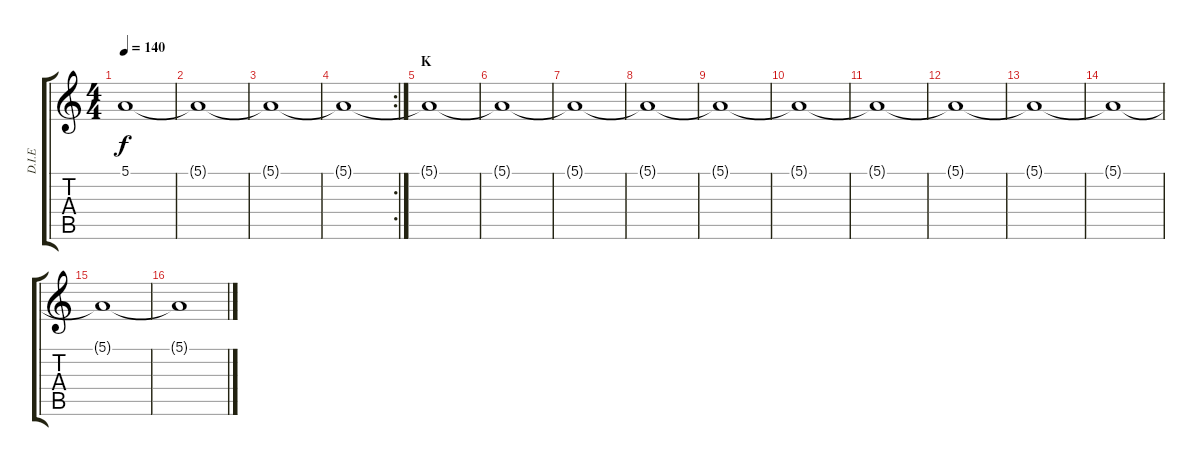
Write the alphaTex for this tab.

\track ("D.I.E" "D.I.E") {instrument lead2sawtooth}
\staff {score tabs}
\tuning (E4 B3 G3 D3 A2 E2) {hide}
\ts (4 4)
\tempo 140
\clef g2
\ks c
5.1{t}.1{dy f} |
5.1{t}.1 |
5.1{t}.1 |
\rc 2
5.1{t}.1 |
\section ("" "K")
5.1{t}.1 |
5.1{t}.1 |
5.1{t}.1 |
5.1{t}.1 |
5.1{t}.1 |
5.1{t}.1 |
5.1{t}.1 |
5.1{t}.1 |
5.1{t}.1 |
5.1{t}.1 |
5.1{t}.1 |
5.1{t}.1
